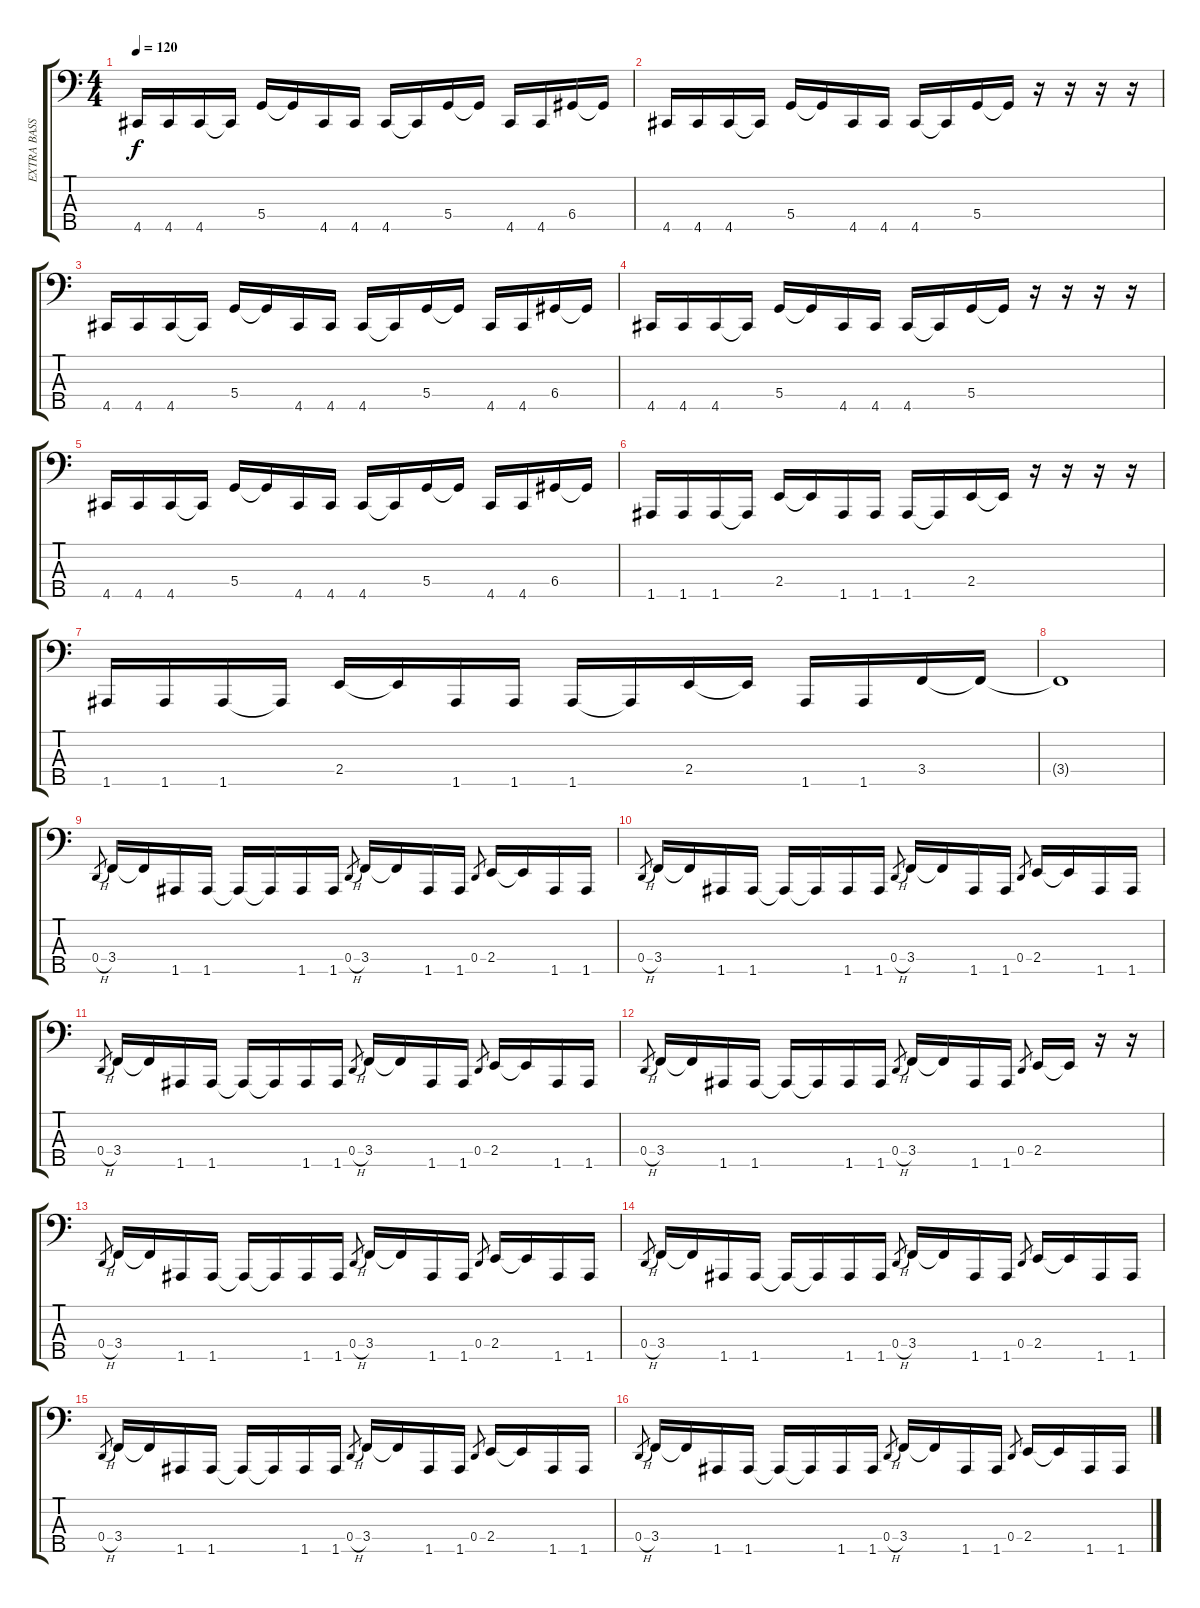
\track ("EXTRA BASS" "EXTRA BASS") {instrument electricbasspick}
\staff {score tabs}
\tuning (F2 C2 G1 D1 A0) {hide}
\ts (4 4)
\tempo 120
\clef f4
\ks c
4.5.16{dy f} 4.5.16 4.5.16 4.5{t}.16 5.4.16 5.4{t}.16 4.5.16 4.5.16 4.5.16 4.5{t}.16 5.4.16 5.4{t}.16 4.5.16 4.5.16 6.4.16 6.4{t}.16 |
4.5.16 4.5.16 4.5.16 4.5{t}.16 5.4.16 5.4{t}.16 4.5.16 4.5.16 4.5.16 4.5{t}.16 5.4.16 5.4{t}.16 r.16 r.16 r.16 r.16 |
4.5.16 4.5.16 4.5.16 4.5{t}.16 5.4.16 5.4{t}.16 4.5.16 4.5.16 4.5.16 4.5{t}.16 5.4.16 5.4{t}.16 4.5.16 4.5.16 6.4.16 6.4{t}.16 |
4.5.16 4.5.16 4.5.16 4.5{t}.16 5.4.16 5.4{t}.16 4.5.16 4.5.16 4.5.16 4.5{t}.16 5.4.16 5.4{t}.16 r.16 r.16 r.16 r.16 |
4.5.16 4.5.16 4.5.16 4.5{t}.16 5.4.16 5.4{t}.16 4.5.16 4.5.16 4.5.16 4.5{t}.16 5.4.16 5.4{t}.16 4.5.16 4.5.16 6.4.16 6.4{t}.16 |
1.5.16 1.5.16 1.5.16 1.5{t}.16 2.4.16 2.4{t}.16 1.5.16 1.5.16 1.5.16 1.5{t}.16 2.4.16 2.4{t}.16 r.16 r.16 r.16 r.16 |
1.5.16 1.5.16 1.5.16 1.5{t}.16 2.4.16 2.4{t}.16 1.5.16 1.5.16 1.5.16 1.5{t}.16 2.4.16 2.4{t}.16 1.5.16 1.5.16 3.4.16 3.4{t}.16 |
3.4{t}.1 |
0.4{h}.8{gr} 3.4.16 3.4{t}.16 1.5.16 1.5.16 1.5{t}.16 1.5{t}.16 1.5.16 1.5.16 0.4{h}.8{gr} 3.4.16 3.4{t}.16 1.5.16 1.5.16 0.4.8{gr} 2.4.16 2.4{t}.16 1.5.16 1.5.16 |
0.4{h}.8{gr} 3.4.16 3.4{t}.16 1.5.16 1.5.16 1.5{t}.16 1.5{t}.16 1.5.16 1.5.16 0.4{h}.8{gr} 3.4.16 3.4{t}.16 1.5.16 1.5.16 0.4.8{gr} 2.4.16 2.4{t}.16 1.5.16 1.5.16 |
0.4{h}.8{gr} 3.4.16 3.4{t}.16 1.5.16 1.5.16 1.5{t}.16 1.5{t}.16 1.5.16 1.5.16 0.4{h}.8{gr} 3.4.16 3.4{t}.16 1.5.16 1.5.16 0.4.8{gr} 2.4.16 2.4{t}.16 1.5.16 1.5.16 |
0.4{h}.8{gr} 3.4.16 3.4{t}.16 1.5.16 1.5.16 1.5{t}.16 1.5{t}.16 1.5.16 1.5.16 0.4{h}.8{gr} 3.4.16 3.4{t}.16 1.5.16 1.5.16 0.4.8{gr} 2.4.16 2.4{t}.16 r.16 r.16 |
0.4{h}.8{gr} 3.4.16 3.4{t}.16 1.5.16 1.5.16 1.5{t}.16 1.5{t}.16 1.5.16 1.5.16 0.4{h}.8{gr} 3.4.16 3.4{t}.16 1.5.16 1.5.16 0.4.8{gr} 2.4.16 2.4{t}.16 1.5.16 1.5.16 |
0.4{h}.8{gr} 3.4.16 3.4{t}.16 1.5.16 1.5.16 1.5{t}.16 1.5{t}.16 1.5.16 1.5.16 0.4{h}.8{gr} 3.4.16 3.4{t}.16 1.5.16 1.5.16 0.4.8{gr} 2.4.16 2.4{t}.16 1.5.16 1.5.16 |
0.4{h}.8{gr} 3.4.16 3.4{t}.16 1.5.16 1.5.16 1.5{t}.16 1.5{t}.16 1.5.16 1.5.16 0.4{h}.8{gr} 3.4.16 3.4{t}.16 1.5.16 1.5.16 0.4.8{gr} 2.4.16 2.4{t}.16 1.5.16 1.5.16 |
0.4{h}.8{gr} 3.4.16 3.4{t}.16 1.5.16 1.5.16 1.5{t}.16 1.5{t}.16 1.5.16 1.5.16 0.4{h}.8{gr} 3.4.16 3.4{t}.16 1.5.16 1.5.16 0.4.8{gr} 2.4.16 2.4{t}.16 1.5.16 1.5.16
